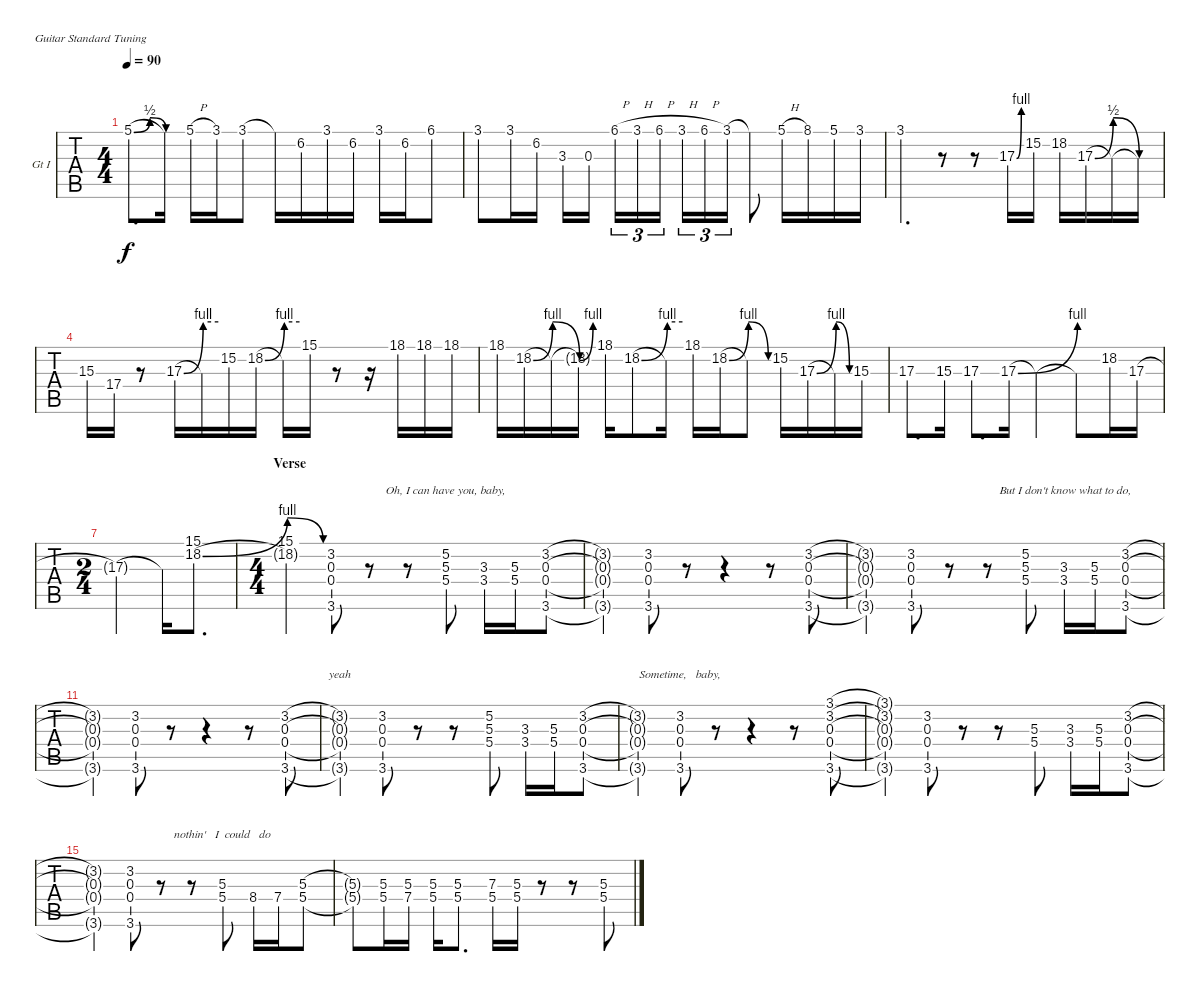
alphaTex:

\bracketExtendMode nobrackets
\firstSystemTrackNameOrientation horizontal
\otherSystemsTrackNameOrientation horizontal
\defaultBarNumberDisplay FirstOfSystem
\track ("Guitar I" "Gt I") {instrument overdrivenguitar}
\staff {tabs}
\tuning (E4 B3 G3 D3 A2 E2)
\ts (4 4)
\tempo 90
\clef g2
\ks c
5.1{be (bendrelease 0 0 30 2 30 2 60 0)}.8{d lyrics (0 "") lyrics (1 "") lyrics (2 "") lyrics (3 "") lyrics (4 "") dy f} 5.1{be (hold 0 0 60 0) t}.16{lyrics (0 "") lyrics (1 "") lyrics (2 "") lyrics (3 "") lyrics (4 "")} 5.1{h}.16{lyrics (0 "") lyrics (1 "") lyrics (2 "") lyrics (3 "") lyrics (4 "")} 3.1.16{lyrics (0 "") lyrics (1 "") lyrics (2 "") lyrics (3 "") lyrics (4 "")} 3.1.8 3.1{t}.16 6.2.16 3.1.16 6.2.16 3.1.16 6.2.16 6.1.8 |
3.1.8{lyrics (0 "") lyrics (1 "") lyrics (2 "") lyrics (3 "") lyrics (4 "")} 3.1.16{lyrics (0 "") lyrics (1 "") lyrics (2 "") lyrics (3 "") lyrics (4 "")} 6.2.16{lyrics (0 "") lyrics (1 "") lyrics (2 "") lyrics (3 "") lyrics (4 "")} 3.3.16{lyrics (0 "") lyrics (1 "") lyrics (2 "") lyrics (3 "") lyrics (4 "")} 0.3.16 6.1{h}.16{tu (3 2)} 3.1{h}.16{tu (3 2)} 6.1{h}.16{tu (3 2)} 3.1{h}.16{tu (3 2)} 6.1{h}.16{tu (3 2)} 3.1.16{tu (3 2)} 3.1{t}.8 5.1{h}.16 8.1.16 5.1.16 3.1.16 |
3.1.4{d lyrics (0 "") lyrics (1 "") lyrics (2 "") lyrics (3 "") lyrics (4 "")} r.8 r.8 17.3{be (bend 0 0 60 4)}.16{lyrics (0 "") lyrics (1 "") lyrics (2 "") lyrics (3 "") lyrics (4 "")} 15.2.16{lyrics (0 "") lyrics (1 "") lyrics (2 "") lyrics (3 "") lyrics (4 "")} 18.2.16{lyrics (0 "") lyrics (1 "") lyrics (2 "") lyrics (3 "") lyrics (4 "")} 17.3{be (bend 0 0 60 2)}.16 17.3{be (release 0 2 60 0) t}.16 17.3{be (hold 0 0 60 0) t}.16 |
15.3.16{lyrics (0 "") lyrics (1 "") lyrics (2 "") lyrics (3 "") lyrics (4 "")} 17.4.16{lyrics (0 "") lyrics (1 "") lyrics (2 "") lyrics (3 "") lyrics (4 "")} r.8 17.3{be (bend 0 0 60 4)}.16{lyrics (0 "") lyrics (1 "") lyrics (2 "") lyrics (3 "") lyrics (4 "")} 17.3{be (hold 0 4 60 4) t}.16{lyrics (0 "") lyrics (1 "") lyrics (2 "") lyrics (3 "") lyrics (4 "")} 15.2.16 18.2{be (bend 0 0 60 4)}.16 18.2{be (hold 0 4 60 4) t}.16 15.1.16 r.8 r.16 18.1.16 18.1.16 18.1.16 |
18.1.16{lyrics (0 "") lyrics (1 "") lyrics (2 "") lyrics (3 "") lyrics (4 "")} 18.2{be (bend 0 0 60 4)}.16{lyrics (0 "") lyrics (1 "") lyrics (2 "") lyrics (3 "") lyrics (4 "")} 18.2{be (release 0 4 60 0) t}.16{lyrics (0 "") lyrics (1 "") lyrics (2 "") lyrics (3 "") lyrics (4 "")} 18.2{be (bend 0 0 60 4) t}.16{lyrics (0 "") lyrics (1 "") lyrics (2 "") lyrics (3 "") lyrics (4 "")} 18.1.16 18.2{be (bend 0 0 60 4)}.8 18.2{be (hold 0 4 60 4) t}.16 18.1.16 18.2{be (bend 0 0 60 4)}.16 18.2{be (release 0 4 60 0) t}.8 15.2.16 17.3{be (bend 0 0 60 4)}.16 17.3{be (release 0 4 60 0) t}.16 15.3.16 |
17.3.8{d lyrics (0 "") lyrics (1 "") lyrics (2 "") lyrics (3 "") lyrics (4 "")} 15.3.16{lyrics (0 "") lyrics (1 "") lyrics (2 "") lyrics (3 "") lyrics (4 "")} 17.3.8{d lyrics (0 "") lyrics (1 "") lyrics (2 "") lyrics (3 "") lyrics (4 "")} 17.3{be (bend 0 0 60 4)}.16{lyrics (0 "") lyrics (1 "") lyrics (2 "") lyrics (3 "") lyrics (4 "")} 17.3{t}.4 17.3{be (prebend 0 4 60 4) t}.8 18.2.16 17.3.16 |
\ts (2 4)
17.3{t}.4{lyrics (0 "") lyrics (1 "") lyrics (2 "") lyrics (3 "") lyrics (4 "")} 17.3{t}.16{lyrics (0 "") lyrics (1 "") lyrics (2 "") lyrics (3 "") lyrics (4 "")} (15.1 18.2{be (bend 0 0 60 4)}).8{d lyrics (0 "") lyrics (1 "") lyrics (2 "") lyrics (3 "") lyrics (4 "")} |
\ts (4 4)
\section ("" "Verse")
(15.1 18.2{be (release 0 4 60 0) t}).4{lyrics (0 "") lyrics (1 "") lyrics (2 "") lyrics (3 "") lyrics (4 "")} (3.2 0.3 0.4 3.6).8{lyrics (0 "") lyrics (1 "") lyrics (2 "") lyrics (3 "") lyrics (4 "")} r.8 r.8 (5.2 5.3 5.4).8{lyrics (0 "") lyrics (1 "") lyrics (2 "") lyrics (3 "Oh, I can have you, baby,") lyrics (4 "")} (3.3 3.4).16{lyrics (0 "") lyrics (1 "") lyrics (2 "") lyrics (3 "") lyrics (4 "")} (5.3 5.4).16{lyrics (0 "") lyrics (1 "") lyrics (2 "") lyrics (3 "") lyrics (4 "")} (3.2 0.3 0.4 3.6).8{lyrics (0 "") lyrics (1 "") lyrics (2 "") lyrics (3 "") lyrics (4 "")} |
(3.2{t} 0.3{t} 0.4{t} 3.6{t}).4{lyrics (0 "") lyrics (1 "") lyrics (2 "") lyrics (3 "") lyrics (4 "")} (3.2 0.3 0.4 3.6).8{lyrics (0 "") lyrics (1 "") lyrics (2 "") lyrics (3 "") lyrics (4 "")} r.8 r.4 r.8 (3.2 0.3 0.4 3.6).8{lyrics (0 "") lyrics (1 "") lyrics (2 "") lyrics (3 "") lyrics (4 "")} |
(3.6{t} 0.4{t} 0.3{t} 3.2{t}).4{lyrics (0 "") lyrics (1 "") lyrics (2 "") lyrics (3 "") lyrics (4 "")} (3.2 0.3 0.4 3.6).8{lyrics (0 "") lyrics (1 "") lyrics (2 "") lyrics (3 "") lyrics (4 "")} r.8 r.8 (5.2 5.3 5.4).8{lyrics (0 "") lyrics (1 "") lyrics (2 "") lyrics (3 "") lyrics (4 "")} (3.3 3.4).16{lyrics (0 "") lyrics (1 "") lyrics (2 "") lyrics (3 " But I don't know what to do, ") lyrics (4 "")} (5.3 5.4).16{lyrics (0 "") lyrics (1 "") lyrics (2 "") lyrics (3 "") lyrics (4 "")} (3.2 0.3 0.4 3.6).8{lyrics (0 "") lyrics (1 "") lyrics (2 "") lyrics (3 "") lyrics (4 "")} |
(3.2{t} 0.3{t} 0.4{t} 3.6{t}).4{lyrics (0 "") lyrics (1 "") lyrics (2 "") lyrics (3 "") lyrics (4 "")} (3.2 0.3 0.4 3.6).8{lyrics (0 "") lyrics (1 "") lyrics (2 "") lyrics (3 "") lyrics (4 "")} r.8 r.4 r.8 (3.2 0.3 0.4 3.6).8{lyrics (0 "") lyrics (1 "") lyrics (2 "") lyrics (3 "") lyrics (4 "")} |
(3.6{t} 0.4{t} 0.3{t} 3.2{t}).4{lyrics (0 "") lyrics (1 "") lyrics (2 "") lyrics (3 "yeah") lyrics (4 "")} (3.2 0.3 0.4 3.6).8{lyrics (0 "") lyrics (1 "") lyrics (2 "") lyrics (3 "") lyrics (4 "")} r.8 r.8 (5.2 5.3 5.4).8{lyrics (0 "") lyrics (1 "") lyrics (2 "") lyrics (3 "") lyrics (4 "")} (3.3 3.4).16{lyrics (0 "") lyrics (1 "") lyrics (2 "") lyrics (3 "") lyrics (4 "")} (5.3 5.4).16{lyrics (0 "") lyrics (1 "") lyrics (2 "") lyrics (3 "") lyrics (4 "")} (3.2 0.3 0.4 3.6).8{lyrics (0 "") lyrics (1 "") lyrics (2 "") lyrics (3 "") lyrics (4 "")} |
(3.2{t} 0.3{t} 0.4{t} 3.6{t}).4{lyrics (0 "") lyrics (1 "") lyrics (2 "") lyrics (3 "") lyrics (4 "")} (3.2 0.3 0.4 3.6).8{lyrics (0 "") lyrics (1 "") lyrics (2 "") lyrics (3 "Sometime,   baby, ") lyrics (4 "")} r.8 r.4 r.8 (3.2 0.3 0.4 3.6 3.1).8{lyrics (0 "") lyrics (1 "") lyrics (2 "") lyrics (3 "") lyrics (4 "")} |
(3.6{t} 0.4{t} 0.3{t} 3.2{t} 3.1{t}).4{lyrics (0 "") lyrics (1 "") lyrics (2 "") lyrics (3 "") lyrics (4 "")} (3.2 0.3 0.4 3.6).8{lyrics (0 "") lyrics (1 "") lyrics (2 "") lyrics (3 "") lyrics (4 "")} r.8 r.8 (5.3 5.4).8{lyrics (0 "") lyrics (1 "") lyrics (2 "") lyrics (3 "") lyrics (4 "")} (3.3 3.4).16{lyrics (0 "") lyrics (1 "") lyrics (2 "") lyrics (3 "") lyrics (4 "")} (5.3 5.4).16{lyrics (0 "") lyrics (1 "") lyrics (2 "") lyrics (3 "") lyrics (4 "")} (3.2 0.3 0.4 3.6).8{lyrics (0 "") lyrics (1 "") lyrics (2 "") lyrics (3 "") lyrics (4 "")} |
(3.2{t} 0.3{t} 0.4{t} 3.6{t}).4{lyrics (0 "") lyrics (1 "") lyrics (2 "") lyrics (3 "") lyrics (4 "")} (3.2 0.3 0.4 3.6).8{lyrics (0 "") lyrics (1 "") lyrics (2 "") lyrics (3 "") lyrics (4 "")} r.8 r.8 (5.3 5.4).8{lyrics (0 "") lyrics (1 "") lyrics (2 "") lyrics (3 "nothin'   I  could   do") lyrics (4 "")} 8.4.16{lyrics (0 "") lyrics (1 "") lyrics (2 "") lyrics (3 "") lyrics (4 "")} 7.4.16{lyrics (0 "") lyrics (1 "") lyrics (2 "") lyrics (3 "") lyrics (4 "")} (5.3 5.4).8{lyrics (0 "") lyrics (1 "") lyrics (2 "") lyrics (3 "") lyrics (4 "")} |
(5.4{t} 5.3{t}).8{lyrics (0 "") lyrics (1 "") lyrics (2 "") lyrics (3 "") lyrics (4 "")} (5.3 5.4).16{lyrics (0 "") lyrics (1 "") lyrics (2 "") lyrics (3 "") lyrics (4 "")} (5.3 7.4).16{lyrics (0 "") lyrics (1 "") lyrics (2 "") lyrics (3 "") lyrics (4 "")} (5.3 5.4).16{lyrics (0 "") lyrics (1 "") lyrics (2 "") lyrics (3 "") lyrics (4 "")} (5.3 5.4).8{d lyrics (0 "") lyrics (1 "") lyrics (2 "") lyrics (3 "") lyrics (4 "")} (7.3 5.4).16{lyrics (0 "") lyrics (1 "") lyrics (2 "") lyrics (3 "") lyrics (4 "")} (5.3 5.4).16{lyrics (0 "") lyrics (1 "") lyrics (2 "") lyrics (3 "") lyrics (4 "")} r.8 r.8 (5.3 5.4).8{lyrics (0 "") lyrics (1 "") lyrics (2 "") lyrics (3 "") lyrics (4 "")}
